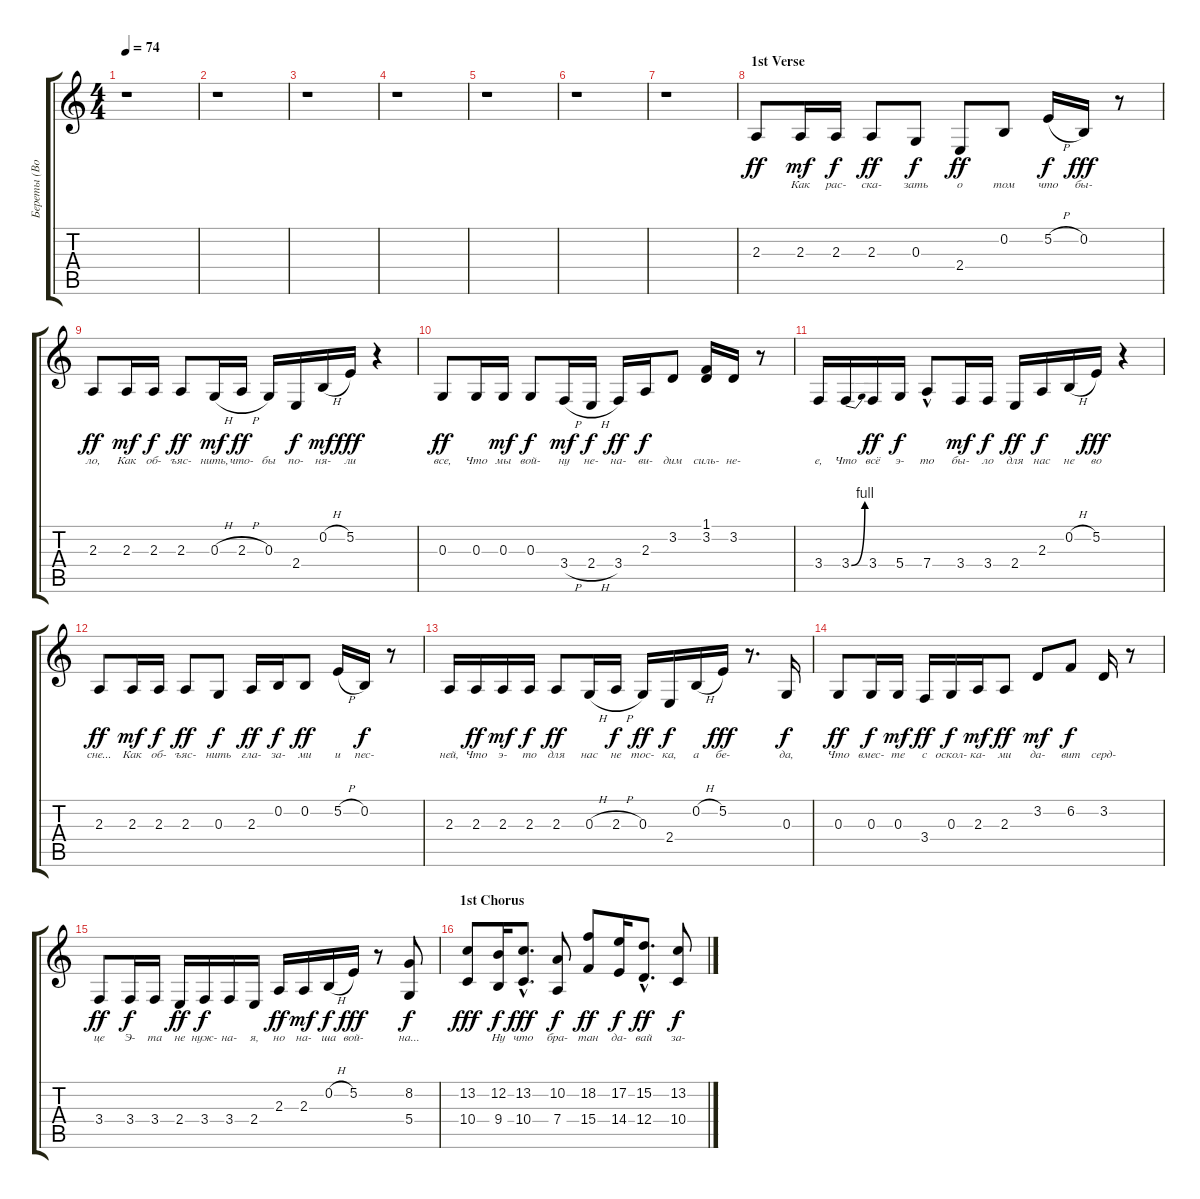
\track ("Береты (Вокал)" "Береты (Во") {instrument synthbrass1}
\staff {score tabs}
\tuning (E4 B3 G3 D3 A2 E2) {hide}
\ts (4 4)
\tempo 74
\clef g2
\ks c
r.1{dy ff} |
r.1 |
r.1 |
r.1 |
r.1 |
r.1 |
r.1 |
\section ("" "1st Verse")
2.3.8{lyrics (0 "") lyrics (1 "") lyrics (2 "") lyrics (3 "") lyrics (4 "")} 2.3.16{lyrics (0 "Как") lyrics (1 "") lyrics (2 "") lyrics (3 "") lyrics (4 "") dy mf} 2.3.16{lyrics (0 "рас-") lyrics (1 "") lyrics (2 "") lyrics (3 "") lyrics (4 "") dy f} 2.3.8{lyrics (0 "ска-") lyrics (1 "") lyrics (2 "") lyrics (3 "") lyrics (4 "") dy ff} 0.3.8{lyrics (0 "зать") lyrics (1 "") lyrics (2 "") lyrics (3 "") lyrics (4 "") dy f} 2.4.8{lyrics (0 "о") lyrics (1 "") lyrics (2 "") lyrics (3 "") lyrics (4 "") dy ff} 0.2.8{lyrics (0 "том") lyrics (1 "") lyrics (2 "") lyrics (3 "") lyrics (4 "")} 5.2{h}.16{lyrics (0 "что") lyrics (1 "") lyrics (2 "") lyrics (3 "") lyrics (4 "") dy f} 0.2.16{lyrics (0 "бы-") lyrics (1 "") lyrics (2 "") lyrics (3 "") lyrics (4 "") dy fff} r.8 |
2.3.8{lyrics (0 "ло,") lyrics (1 "") lyrics (2 "") lyrics (3 "") lyrics (4 "") dy ff} 2.3.16{lyrics (0 "Как") lyrics (1 "") lyrics (2 "") lyrics (3 "") lyrics (4 "") dy mf} 2.3.16{lyrics (0 "об-") lyrics (1 "") lyrics (2 "") lyrics (3 "") lyrics (4 "") dy f} 2.3.8{lyrics (0 "ъяс-") lyrics (1 "") lyrics (2 "") lyrics (3 "") lyrics (4 "") dy ff} 0.3{h}.16{lyrics (0 "нить,") lyrics (1 "") lyrics (2 "") lyrics (3 "") lyrics (4 "") dy mf} 2.3{h}.16{lyrics (0 "что-") lyrics (1 "") lyrics (2 "") lyrics (3 "") lyrics (4 "") dy ff} 0.3.16{lyrics (0 "бы") lyrics (1 "") lyrics (2 "") lyrics (3 "") lyrics (4 "")} 2.4.16{lyrics (0 "по-") lyrics (1 "") lyrics (2 "") lyrics (3 "") lyrics (4 "") dy f} 0.2{h}.16{lyrics (0 "ня-") lyrics (1 "") lyrics (2 "") lyrics (3 "") lyrics (4 "") dy mf} 5.2.16{lyrics (0 "ли") lyrics (1 "") lyrics (2 "") lyrics (3 "") lyrics (4 "") dy fff} r.4 |
0.3.8{lyrics (0 "все,") lyrics (1 "") lyrics (2 "") lyrics (3 "") lyrics (4 "") dy ff} 0.3.16{lyrics (0 "Что") lyrics (1 "") lyrics (2 "") lyrics (3 "") lyrics (4 "")} 0.3.16{lyrics (0 "мы") lyrics (1 "") lyrics (2 "") lyrics (3 "") lyrics (4 "") dy mf} 0.3.8{lyrics (0 "вой-") lyrics (1 "") lyrics (2 "") lyrics (3 "") lyrics (4 "") dy f} 3.4{h}.16{lyrics (0 "ну") lyrics (1 "") lyrics (2 "") lyrics (3 "") lyrics (4 "") dy mf} 2.4{h}.16{lyrics (0 "не-") lyrics (1 "") lyrics (2 "") lyrics (3 "") lyrics (4 "") dy f} 3.4.16{lyrics (0 "на-") lyrics (1 "") lyrics (2 "") lyrics (3 "") lyrics (4 "") dy ff} 2.3.16{lyrics (0 "ви-") lyrics (1 "") lyrics (2 "") lyrics (3 "") lyrics (4 "") dy f} 3.2.8{lyrics (0 "дим") lyrics (1 "") lyrics (2 "") lyrics (3 "") lyrics (4 "")} (1.1 3.2).16{lyrics (0 "силь-") lyrics (1 "") lyrics (2 "") lyrics (3 "") lyrics (4 "")} 3.2.16{lyrics (0 "не-") lyrics (1 "") lyrics (2 "") lyrics (3 "") lyrics (4 "")} r.8 |
3.4.16{lyrics (0 "е,") lyrics (1 "") lyrics (2 "") lyrics (3 "") lyrics (4 "")} 3.4{be (bend 0 0 60 4)}.16{lyrics (0 "Что") lyrics (1 "") lyrics (2 "") lyrics (3 "") lyrics (4 "")} 3.4.16{lyrics (0 "всё") lyrics (1 "") lyrics (2 "") lyrics (3 "") lyrics (4 "") dy ff} 5.4.16{lyrics (0 "э-") lyrics (1 "") lyrics (2 "") lyrics (3 "") lyrics (4 "") dy f} 7.4{hac}.8{lyrics (0 "то") lyrics (1 "") lyrics (2 "") lyrics (3 "") lyrics (4 "")} 3.4.16{lyrics (0 "бы-") lyrics (1 "") lyrics (2 "") lyrics (3 "") lyrics (4 "") dy mf} 3.4.16{lyrics (0 "ло") lyrics (1 "") lyrics (2 "") lyrics (3 "") lyrics (4 "") dy f} 2.4.16{lyrics (0 "для") lyrics (1 "") lyrics (2 "") lyrics (3 "") lyrics (4 "") dy ff} 2.3.16{lyrics (0 "нас") lyrics (1 "") lyrics (2 "") lyrics (3 "") lyrics (4 "") dy f} 0.2{h}.16{lyrics (0 "не") lyrics (1 "") lyrics (2 "") lyrics (3 "") lyrics (4 "")} 5.2.16{lyrics (0 "во") lyrics (1 "") lyrics (2 "") lyrics (3 "") lyrics (4 "") dy fff} r.4 |
2.3.8{lyrics (0 "сне...") lyrics (1 "") lyrics (2 "") lyrics (3 "") lyrics (4 "") dy ff} 2.3.16{lyrics (0 "Как") lyrics (1 "") lyrics (2 "") lyrics (3 "") lyrics (4 "") dy mf} 2.3.16{lyrics (0 "об-") lyrics (1 "") lyrics (2 "") lyrics (3 "") lyrics (4 "") dy f} 2.3.8{lyrics (0 "ъяс-") lyrics (1 "") lyrics (2 "") lyrics (3 "") lyrics (4 "") dy ff} 0.3.8{lyrics (0 "нить") lyrics (1 "") lyrics (2 "") lyrics (3 "") lyrics (4 "") dy f} 2.3.16{lyrics (0 "гла-") lyrics (1 "") lyrics (2 "") lyrics (3 "") lyrics (4 "") dy ff} 0.2.16{lyrics (0 "за-") lyrics (1 "") lyrics (2 "") lyrics (3 "") lyrics (4 "") dy f} 0.2.8{lyrics (0 "ми") lyrics (1 "") lyrics (2 "") lyrics (3 "") lyrics (4 "") dy ff} 5.2{h}.16{lyrics (0 "и") lyrics (1 "") lyrics (2 "") lyrics (3 "") lyrics (4 "")} 0.2.16{lyrics (0 "пес-") lyrics (1 "") lyrics (2 "") lyrics (3 "") lyrics (4 "") dy f} r.8 |
2.3.16{lyrics (0 "ней,") lyrics (1 "") lyrics (2 "") lyrics (3 "") lyrics (4 "")} 2.3.16{lyrics (0 "Что") lyrics (1 "") lyrics (2 "") lyrics (3 "") lyrics (4 "") dy ff} 2.3.16{lyrics (0 "э-") lyrics (1 "") lyrics (2 "") lyrics (3 "") lyrics (4 "") dy mf} 2.3.16{lyrics (0 "то") lyrics (1 "") lyrics (2 "") lyrics (3 "") lyrics (4 "") dy f} 2.3.8{lyrics (0 "для") lyrics (1 "") lyrics (2 "") lyrics (3 "") lyrics (4 "") dy ff} 0.3{h}.16{lyrics (0 "нас") lyrics (1 "") lyrics (2 "") lyrics (3 "") lyrics (4 "")} 2.3{h}.16{lyrics (0 "не") lyrics (1 "") lyrics (2 "") lyrics (3 "") lyrics (4 "") dy f} 0.3.16{lyrics (0 "тос-") lyrics (1 "") lyrics (2 "") lyrics (3 "") lyrics (4 "") dy ff} 2.4.16{lyrics (0 "ка,") lyrics (1 "") lyrics (2 "") lyrics (3 "") lyrics (4 "") dy f} 0.2{h}.16{lyrics (0 "а") lyrics (1 "") lyrics (2 "") lyrics (3 "") lyrics (4 "")} 5.2.16{lyrics (0 "бе-") lyrics (1 "") lyrics (2 "") lyrics (3 "") lyrics (4 "") dy fff} r.8{d} 0.3.16{lyrics (0 "да,") lyrics (1 "") lyrics (2 "") lyrics (3 "") lyrics (4 "") dy f} |
0.3.8{lyrics (0 "Что") lyrics (1 "") lyrics (2 "") lyrics (3 "") lyrics (4 "") dy ff} 0.3.16{lyrics (0 "вмес-") lyrics (1 "") lyrics (2 "") lyrics (3 "") lyrics (4 "") dy f} 0.3.16{lyrics (0 "те") lyrics (1 "") lyrics (2 "") lyrics (3 "") lyrics (4 "") dy mf} 3.4.16{lyrics (0 "с") lyrics (1 "") lyrics (2 "") lyrics (3 "") lyrics (4 "") dy ff} 0.3.16{lyrics (0 "оскол-") lyrics (1 "") lyrics (2 "") lyrics (3 "") lyrics (4 "") dy f} 2.3.16{lyrics (0 "ка-") lyrics (1 "") lyrics (2 "") lyrics (3 "") lyrics (4 "") dy mf} 2.3.8{lyrics (0 "ми") lyrics (1 "") lyrics (2 "") lyrics (3 "") lyrics (4 "") dy ff} 3.2.8{lyrics (0 "да-") lyrics (1 "") lyrics (2 "") lyrics (3 "") lyrics (4 "") dy mf} 6.2.8{lyrics (0 "вит") lyrics (1 "") lyrics (2 "") lyrics (3 "") lyrics (4 "") dy f} 3.2.16{lyrics (0 "серд-") lyrics (1 "") lyrics (2 "") lyrics (3 "") lyrics (4 "")} r.8 |
3.4.8{lyrics (0 "це") lyrics (1 "") lyrics (2 "") lyrics (3 "") lyrics (4 "") dy ff} 3.4.16{lyrics (0 "Э-") lyrics (1 "") lyrics (2 "") lyrics (3 "") lyrics (4 "") dy f} 3.4.16{lyrics (0 "та") lyrics (1 "") lyrics (2 "") lyrics (3 "") lyrics (4 "")} 2.4.16{lyrics (0 "не") lyrics (1 "") lyrics (2 "") lyrics (3 "") lyrics (4 "") dy ff} 3.4.16{lyrics (0 "нуж-") lyrics (1 "") lyrics (2 "") lyrics (3 "") lyrics (4 "") dy f} 3.4.16{lyrics (0 "на-") lyrics (1 "") lyrics (2 "") lyrics (3 "") lyrics (4 "")} 2.4.16{lyrics (0 "я,") lyrics (1 "") lyrics (2 "") lyrics (3 "") lyrics (4 "")} 2.3.16{lyrics (0 "но") lyrics (1 "") lyrics (2 "") lyrics (3 "") lyrics (4 "") dy ff} 2.3.16{lyrics (0 "на-") lyrics (1 "") lyrics (2 "") lyrics (3 "") lyrics (4 "") dy mf} 0.2{h}.16{lyrics (0 "ша") lyrics (1 "") lyrics (2 "") lyrics (3 "") lyrics (4 "") dy f} 5.2.16{lyrics (0 "вой-") lyrics (1 "") lyrics (2 "") lyrics (3 "") lyrics (4 "") dy fff} r.8 (8.2 5.4).8{lyrics (0 "на...") lyrics (1 "") lyrics (2 "") lyrics (3 "") lyrics (4 "") dy f} |
\section ("" "1st Chorus")
(13.2 10.4).8{lyrics (0 "") lyrics (1 "") lyrics (2 "") lyrics (3 "") lyrics (4 "") dy fff} (12.2 9.4).16{lyrics (0 "Ну") lyrics (1 "") lyrics (2 "") lyrics (3 "") lyrics (4 "") dy f} (13.2{hac} 10.4{hac}).8{d lyrics (0 "что") lyrics (1 "") lyrics (2 "") lyrics (3 "") lyrics (4 "") dy fff} (10.2 7.4).8{lyrics (0 "бра-") lyrics (1 "") lyrics (2 "") lyrics (3 "") lyrics (4 "") dy f} (18.2 15.4).8{lyrics (0 "тан") lyrics (1 "") lyrics (2 "") lyrics (3 "") lyrics (4 "") dy ff} (17.2 14.4).16{lyrics (0 "да-") lyrics (1 "") lyrics (2 "") lyrics (3 "") lyrics (4 "") dy f} (15.2{hac} 12.4{hac}).8{d lyrics (0 "вай") lyrics (1 "") lyrics (2 "") lyrics (3 "") lyrics (4 "") dy ff} (13.2 10.4).8{lyrics (0 "за-") lyrics (1 "") lyrics (2 "") lyrics (3 "") lyrics (4 "") dy f}
